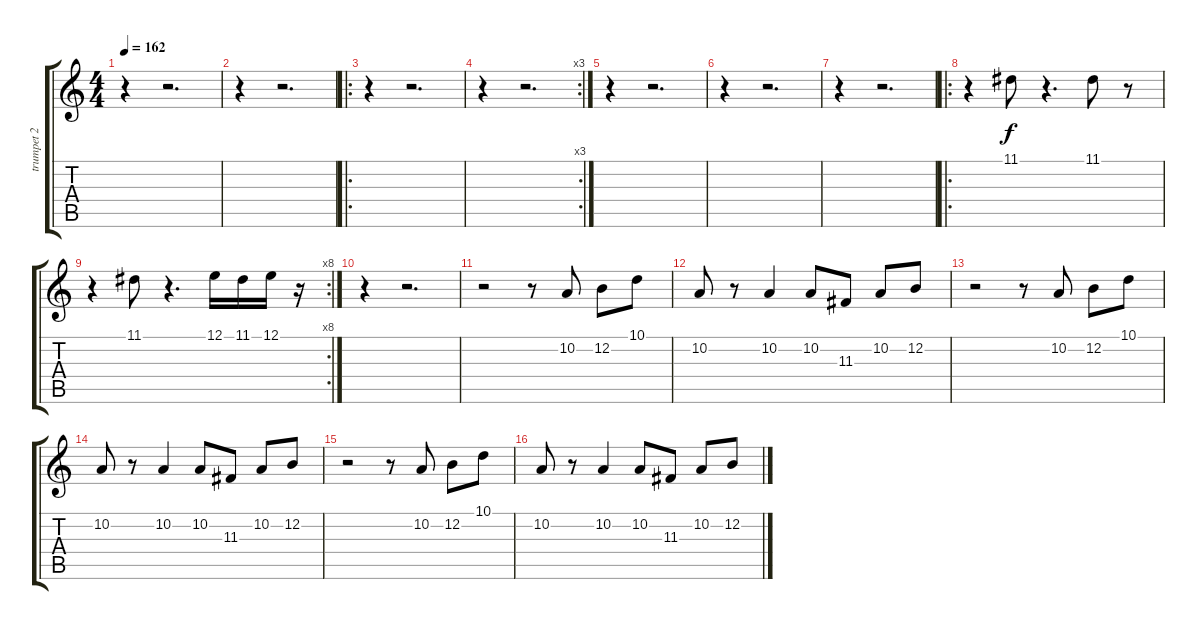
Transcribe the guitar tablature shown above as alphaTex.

\track ("trumpet 2" "trumpet 2") {instrument trumpet}
\staff {score tabs}
\tuning (E4 B3 G3 D3 A2 E2) {hide}
\ts (4 4)
\tempo 162
\clef g2
\ks c
r.4{dy f instrument trumpet} r.2{d} |
r.4 r.2{d} |
\ro
r.4 r.2{d} |
\rc 3
r.4 r.2{d} |
r.4 r.2{d} |
r.4 r.2{d} |
r.4 r.2{d} |
\ro
r.4 11.1.8 r.4{d} 11.1.8 r.8 |
\rc 8
r.4 11.1.8 r.4{d} 12.1.16 11.1.16 12.1.16 r.16 |
r.4 r.2{d} |
r.2 r.8 10.2.8 12.2.8 10.1.8 |
10.2.8 r.8 10.2.4 10.2.8 11.3.8 10.2.8 12.2.8 |
r.2 r.8 10.2.8 12.2.8 10.1.8 |
10.2.8 r.8 10.2.4 10.2.8 11.3.8 10.2.8 12.2.8 |
r.2 r.8 10.2.8 12.2.8 10.1.8 |
10.2.8 r.8 10.2.4 10.2.8 11.3.8 10.2.8 12.2.8
